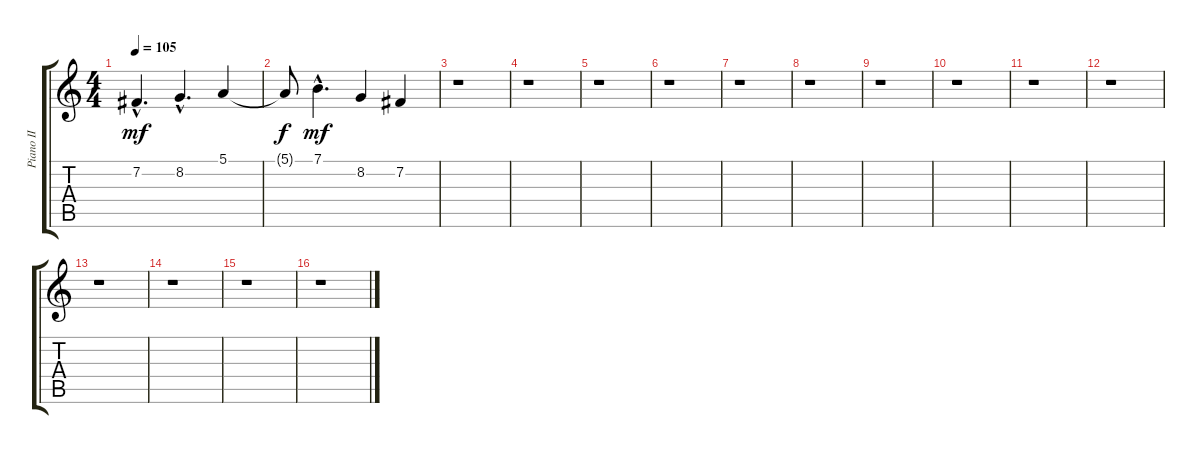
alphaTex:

\track ("Piano II" "Piano II") {instrument honkytonkpiano}
\staff {score tabs}
\tuning (E4 B3 G3 D3 A2 E2) {hide}
\ts (4 4)
\tempo 105
\clef g2
\ks c
7.2{hac}.4{d dy mf} 8.2{hac}.4{d} 5.1.4 |
5.1{t}.8{dy f} 7.1{hac}.4{d dy mf} 8.2.4 7.2.4 |
r.1 |
r.1 |
r.1 |
r.1 |
r.1 |
r.1 |
r.1 |
r.1 |
r.1 |
r.1 |
r.1 |
r.1 |
r.1 |
r.1
